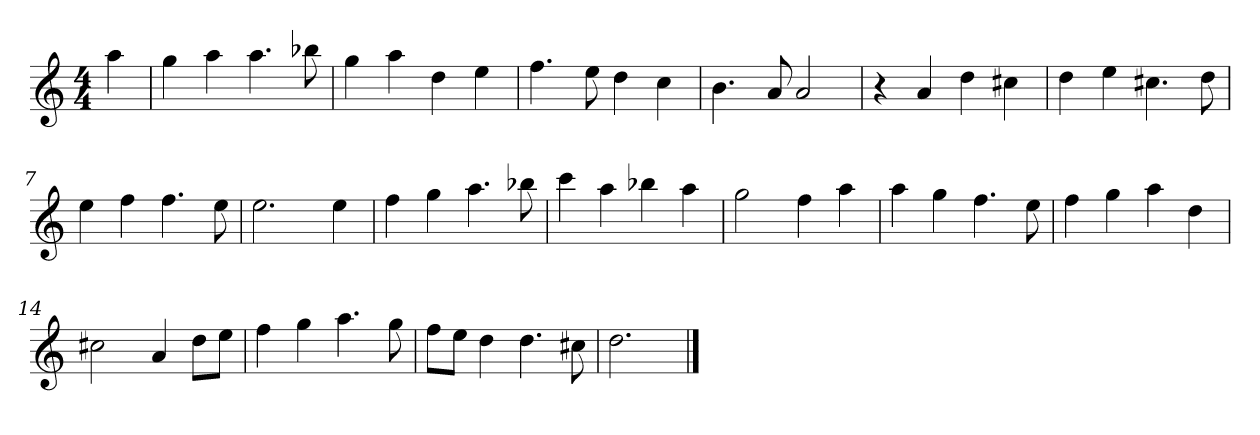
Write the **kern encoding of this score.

**kern
*part1
*staff1
*k[]
*M4/4
*MM120
=
4aa
=1
4gg
4aa
4.aa
8bb-X
=2
4gg
4aa
4dd
4ee
=3
4.ff
8ee
4dd
4cc
=4
4.b
8a
2a
=5
4r
4a
4dd
4cc#X
=6
4dd
4ee
4.cc#X
8dd
=7
4ee
4ff
4.ff
8ee
=8
2.ee
4ee
=9
4ff
4gg
4.aa
8bb-X
=10
4ccc
4aa
4bb-X
4aa
=11
2gg
4ff
4aa
=12
4aa
4gg
4.ff
8ee
=13
4ff
4gg
4aa
4dd
=14
2cc#X
4a
8ddL
8eeJ
=15
4ff
4gg
4.aa
8gg
=16
8ffL
8eeJ
4dd
4.dd
8cc#X
=17
2.dd
==
*-
